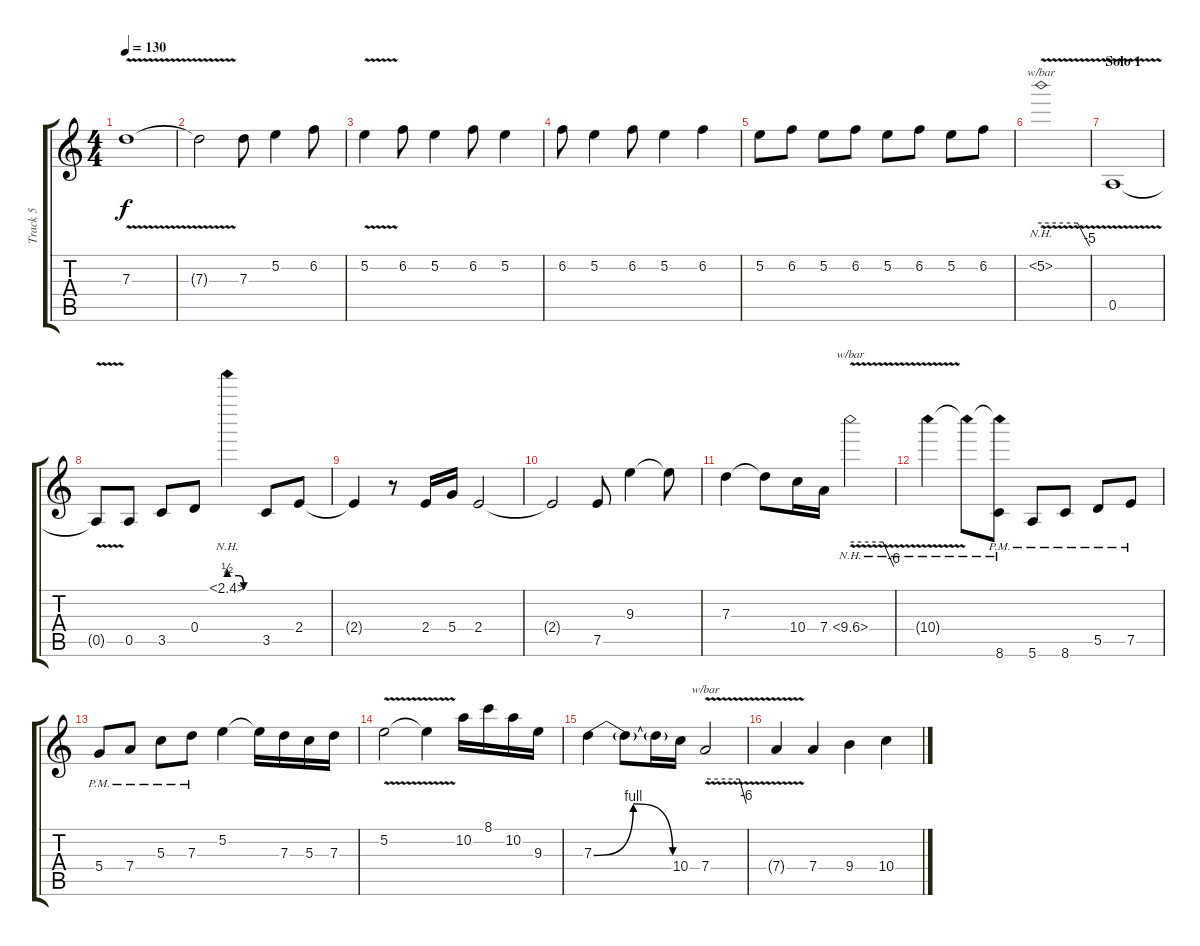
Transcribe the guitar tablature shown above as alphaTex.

\track ("Track 5" "Track 5") {instrument overdrivenguitar}
\staff {score tabs}
\tuning (E4 B3 G3 D3 A2 E2) {hide}
\ts (4 4)
\tempo 130
\clef g2
\ks c
7.3{v}.1{dy f} |
7.3{t}.2 7.3.8 5.2.4 6.2.8 |
5.2{v}.4 6.2.8 5.2.4 6.2.8 5.2.4 |
6.2.8 5.2.4 6.2.8 5.2.4 6.2.4 |
5.2.8 6.2.8 5.2.8 6.2.8 5.2.8 6.2.8 5.2.8 6.2.8 |
5.2{nh v}.1{tbe (custom default 0 0 45 0 60 -20)} |
\section ("" "Solo 1")
0.5{v}.1 |
0.5{t}.8 0.5.8 3.5.8 0.4.8 2.1{be (custom 0 2 20 2 30 0 60 0) nh}.4 3.5.8 2.4.8 |
2.4{t}.4 r.8 2.4.16 5.4.16 2.4.2 |
2.4{t}.2 7.5.8 9.3.4 9.3{t}.8 |
7.3.4 7.3{t}.8 10.4.16 7.4.16 10.4{nh v}.2{tbe (custom default 0 0 45 0 60 -24)} |
10.4{nh t}.4 10.4{nh t}.8 (10.4{nh t} 8.6{pm}).8 5.6{pm}.8 8.6{pm}.8 5.5{pm}.8 7.5{pm}.8 |
5.4{pm}.8 7.4{pm}.8 5.3{pm}.8 7.3{pm}.8 5.2.4 5.2{t}.16 7.3.16 5.3.16 7.3.16 |
5.2{v}.2 5.2{t}.4 10.2.16 8.1.16 10.2.16 9.3.16 |
7.3{be (bendrelease 0 0 15 4 50 4 60 0)}.4 7.3{t}.8 7.3{t}.16 10.4.16 7.4{v}.2{tbe (custom default 0 0 50 0 60 -24)} |
7.4{t}.4 7.4.4 9.4.4 10.4.4
